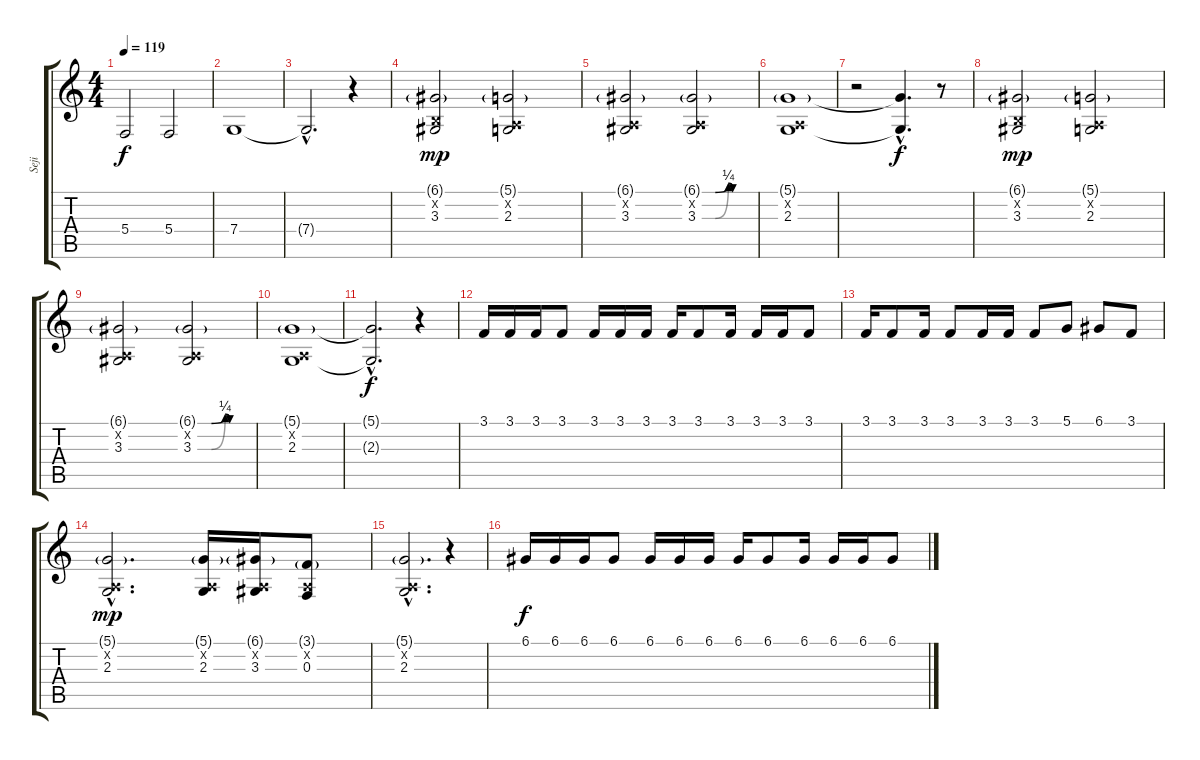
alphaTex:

\track ("Seji" "Seji") {instrument clarinet}
\staff {score tabs}
\tuning (D4 A3 F3 C3 G2 C2) {hide}
\ts (4 4)
\tempo 119
\clef g2
\ks c
5.4.2{dy f} 5.4.2 |
7.4.1 |
7.4{hac t}.2{d} r.4 |
(6.1{g} 2.2{x} 3.3).2{dy mp} (5.1{g} 0.2{x} 2.3).2 |
(6.1{g} 0.2{x} 3.3).2 (6.1{be (custom 0 0 15 0 30 1 35 0 45 0 60 0) g} 0.2{x} 3.3{be (custom 0 0 15 0 30 1 35 0 45 0 60 0)}).2 |
(5.1{g} 0.2{x} 2.3).1 |
r.2 (5.1{hac t} 2.3{hac t}).4{d dy f} r.8 |
(6.1{g} 2.2{x} 3.3).2{dy mp} (5.1{g} 0.2{x} 2.3).2 |
(6.1{g} 0.2{x} 3.3).2 (6.1{be (custom 0 0 15 0 30 1 35 0 45 0 60 0) g} 0.2{x} 3.3{be (custom 0 0 15 0 30 1 35 0 45 0 60 0)}).2 |
(5.1{g} 0.2{x} 2.3).1 |
(5.1{hac t} 2.3{hac t}).2{d dy f} r.4 |
3.1.16 3.1.16 3.1.16 3.1.8 3.1.16 3.1.16 3.1.16 3.1.16 3.1.8 3.1.16 3.1.16 3.1.16 3.1.8 |
3.1.16 3.1.8 3.1.16 3.1.8 3.1.16 3.1.16 3.1.8 5.1.8 6.1.8 3.1.8 |
(5.1{g hac} 0.2{hac x} 2.3{hac}).2{d dy mp} (5.1{g} 0.2{x} 2.3).16 (6.1{g} 0.2{x} 3.3).16 (3.1{g} 0.2{x} 0.3).8 |
(5.1{g hac} 0.2{hac x} 2.3{hac}).2{d} r.4 |
6.1.16{dy f} 6.1.16 6.1.16 6.1.8 6.1.16 6.1.16 6.1.16 6.1.16 6.1.8 6.1.16 6.1.16 6.1.16 6.1.8
